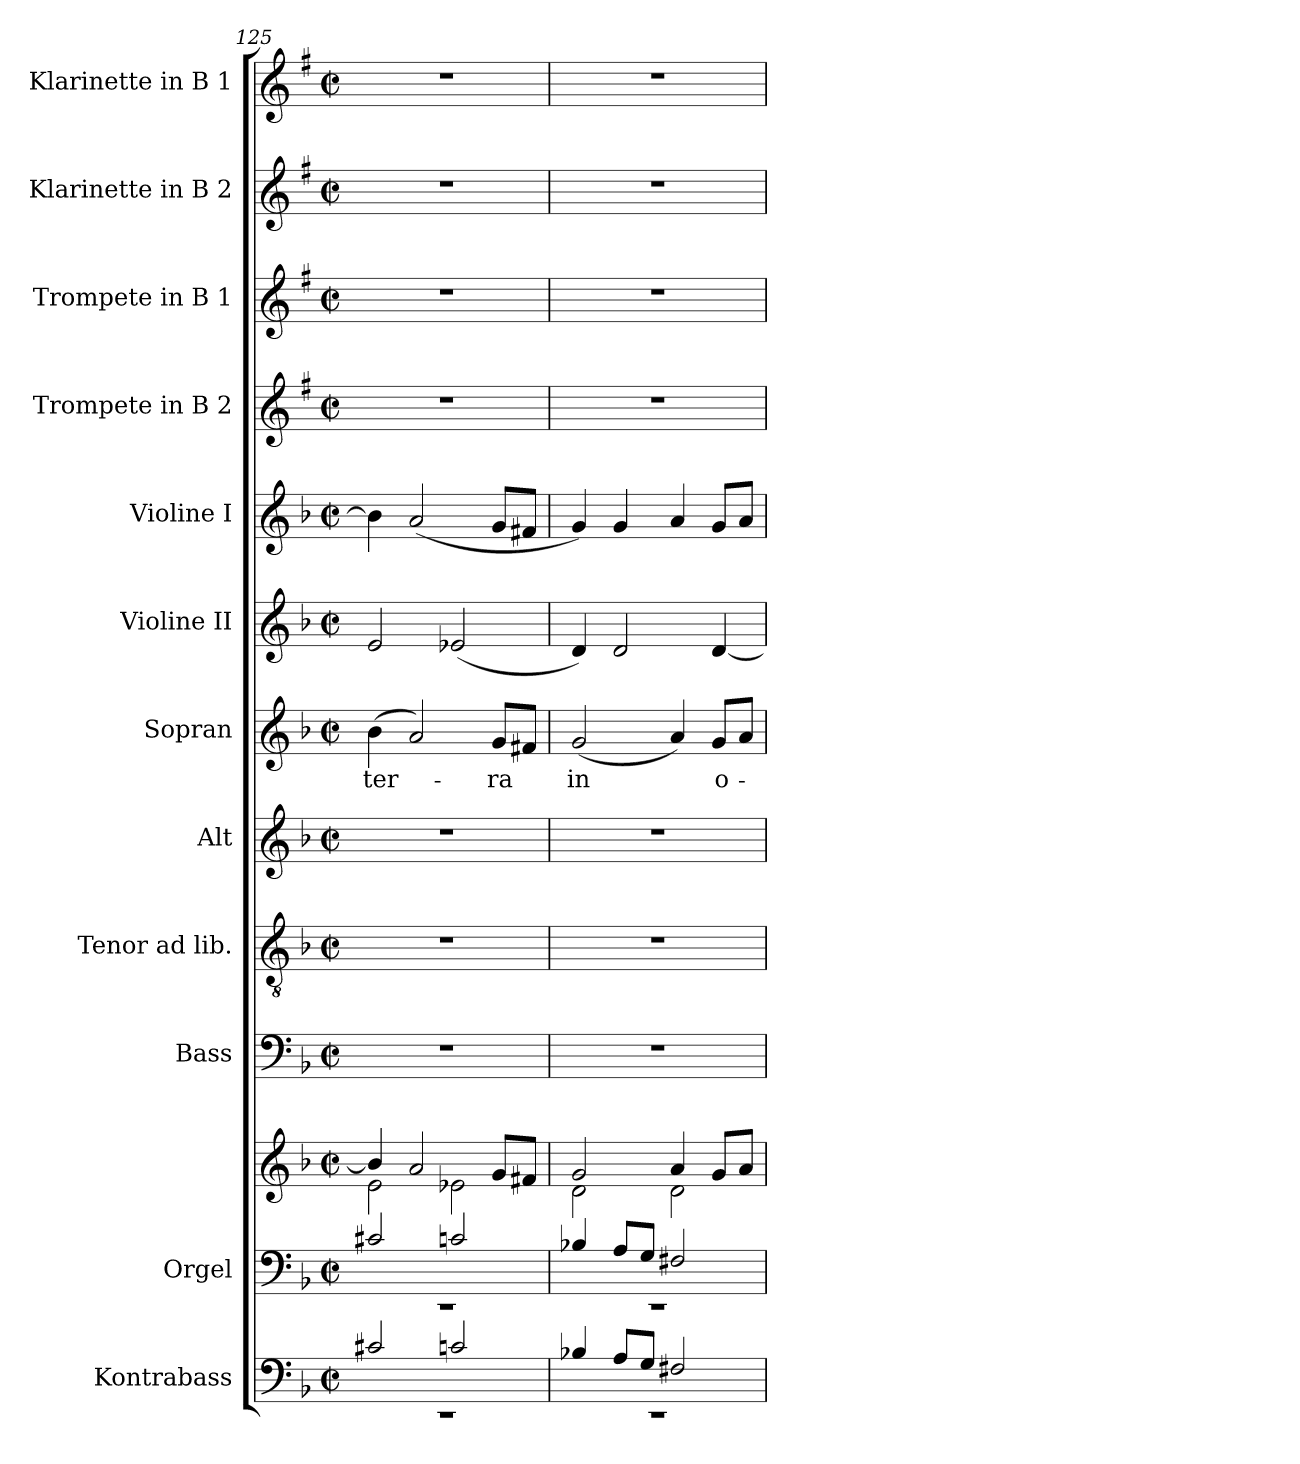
**kern	**kern	**kern	**kern	**kern	**kern	**kern	**text	**kern	**kern	**kern	**kern	**kern	**kern
*part12	*part11	*part11	*part10	*part9	*part8	*part7	*part7	*part6	*part5	*part4	*part3	*part2	*part1
*staff13	*staff12	*staff11	*staff10	*staff9	*staff8	*staff7	*staff7	*staff6	*staff5	*staff4	*staff3	*staff2	*staff1
*I"Kontrabass	*I"Orgel	*	*I"Bass	*I"Tenor ad lib.	*I"Alt	*I"Sopran	*	*I"Violine II	*I"Violine I	*I"Trompete in B 2	*I"Trompete in B 1	*I"Klarinette in B 2	*I"Klarinette in B 1
*I'Kb.	*I'Org.	*	*I'B	*I'T	*I'A	*I'S	*	*I'Vl. II	*I'Vl. I	*	*	*	*
*clefF4	*clefF4	*clefG2	*clefF4	*clefGv2	*clefG2	*clefG2	*	*clefG2	*clefG2	*clefG2	*clefG2	*clefG2	*clefG2
*ITrd7c12	*	*	*	*	*	*	*	*	*	*ITrd1c2	*ITrd1c2	*ITrd1c2	*ITrd1c2
*k[b-]	*k[b-]	*k[b-]	*k[b-]	*k[b-]	*k[b-]	*k[b-]	*	*k[b-]	*k[b-]	*k[b-]	*k[b-]	*k[b-]	*k[b-]
*F:	*F:	*F:	*F:	*F:	*F:	*F:	*	*F:	*F:	*F:	*F:	*F:	*F:
*M2/2	*M2/2	*M2/2	*M2/2	*M2/2	*M2/2	*M2/2	*	*M2/2	*M2/2	*M2/2	*M2/2	*M2/2	*M2/2
*met(c|)	*met(c|)	*met(c|)	*met(c|)	*met(c|)	*met(c|)	*met(c|)	*	*met(c|)	*met(c|)	*met(c|)	*met(c|)	*met(c|)	*met(c|)
=125	=125	=125	=125	=125	=125	=125	=125	=125	=125	=125	=125	=125	=125
*^	*^	*^	*	*	*	*	*	*	*	*	*	*	*
!	!	!	!	!	!	!	!	!	!	!LO:LY:b	!	!	!	!	!	!
2C#X/	1rEE	2c#X/	1rEE	4b-/]	2e\	1r	1r	1r	(>4b-\	ter-	2e/	4b-\]	1r	1r	1r	1r
.	.	.	.	2a/	.	.	.	.	2a/)	.	.	(<2a/	.	.	.	.
2Cn/	.	2cn/	.	.	2e-X\	.	.	.	.	.	(<2e-X/	.	.	.	.	.
!	!	!	!	!	!	!	!	!	!	!LO:LY:b	!	!	!	!	!	!
.	.	.	.	8g/L	.	.	.	.	8g/L	-ra	.	8g/L	.	.	.	.
.	.	.	.	8f#X/J	.	.	.	.	8f#X/J	.	.	8f#X/J	.	.	.	.
=126	=126	=126	=126	=126	=126	=126	=126	=126	=126	=126	=126	=126	=126	=126	=126	=126
!	!	!	!	!	!	!	!	!	!	!LO:LY:b	!	!	!	!	!	!
4BB-X/	1rEE	4B-X/	1rEE	2g/	2d\	1r	1r	1r	(<2g/	in	4d/)	4g/)	1r	1r	1r	1r
8AA/L	.	8A/L	.	.	.	.	.	.	.	.	2d/	4g/	.	.	.	.
8GG/J	.	8G/J	.	.	.	.	.	.	.	.	.	.	.	.	.	.
2FF#X/	.	2F#X/	.	4a/	2d\	.	.	.	4a/)	.	.	4a/	.	.	.	.
!	!	!	!	!	!	!	!	!	!	!LO:LY:b	!	!	!	!	!	!
.	.	.	.	8g/L	.	.	.	.	8g/L	o-	[4d/	8g/L	.	.	.	.
.	.	.	.	8a/J	.	.	.	.	8a/J	.	.	8a/J	.	.	.	.
*v	*v	*	*	*	*	*	*	*	*	*	*	*	*	*	*	*
*	*v	*v	*	*	*	*	*	*	*	*	*	*	*	*	*
*	*	*v	*v	*	*	*	*	*	*	*	*	*	*	*
=	=	=	=	=	=	=	=	=	=	=	=	=	=
*-	*-	*-	*-	*-	*-	*-	*-	*-	*-	*-	*-	*-	*-
